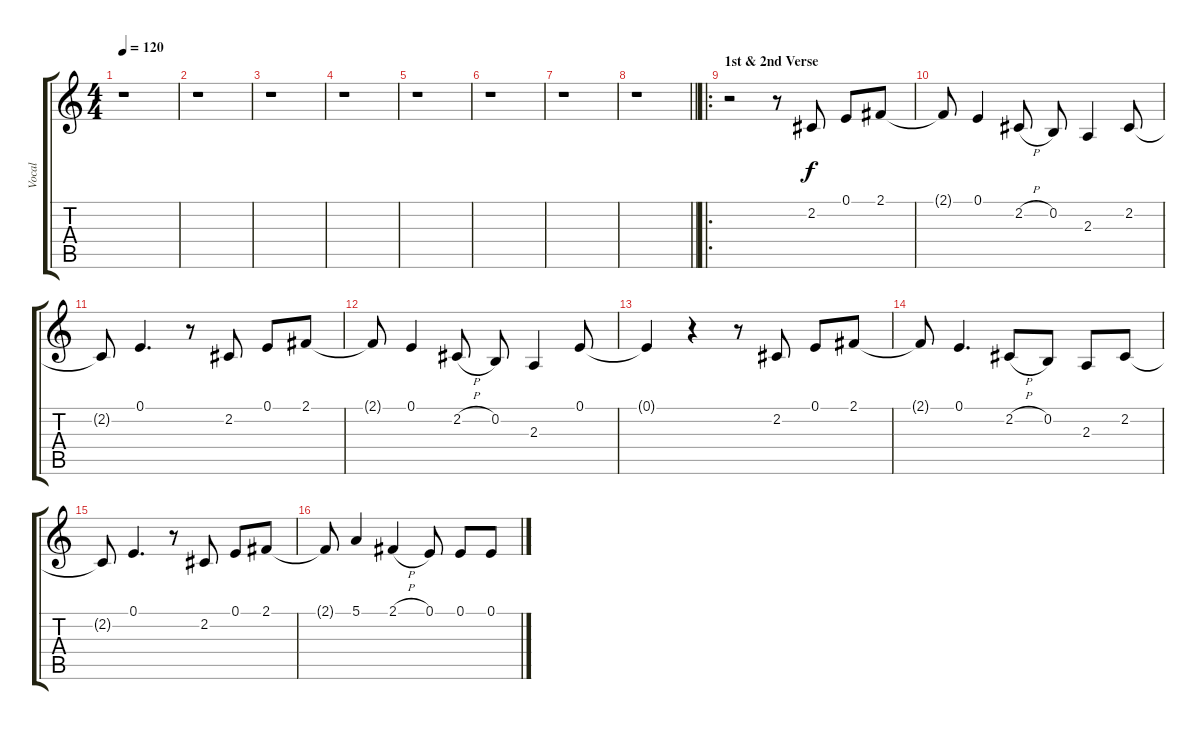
\track ("Vocal" "Vocal") {instrument lead6voice}
\staff {score tabs}
\tuning (E4 B3 G3 D3 A2 E2) {hide}
\ts (4 4)
\tempo 120
\clef g2
\ks c
r.1{dy f instrument lead6voice} |
r.1 |
r.1 |
r.1 |
r.1 |
r.1 |
r.1 |
\barLineRight lightlight
r.1 |
\ro
\section ("" "1st & 2nd Verse")
r.2 r.8 2.2.8 0.1.8 2.1.8 |
2.1{t}.8 0.1.4 2.2{h}.8 0.2.8 2.3.4 2.2.8 |
2.2{t}.8 0.1.4{d} r.8 2.2.8 0.1.8 2.1.8 |
2.1{t}.8 0.1.4 2.2{h}.8 0.2.8 2.3.4 0.1.8 |
0.1{t}.4 r.4 r.8 2.2.8 0.1.8 2.1.8 |
2.1{t}.8 0.1.4{d} 2.2{h}.8 0.2.8 2.3.8 2.2.8 |
2.2{t}.8 0.1.4{d} r.8 2.2.8 0.1.8 2.1.8 |
2.1{t}.8 5.1.4 2.1{h}.4 0.1.8 0.1.8 0.1.8
